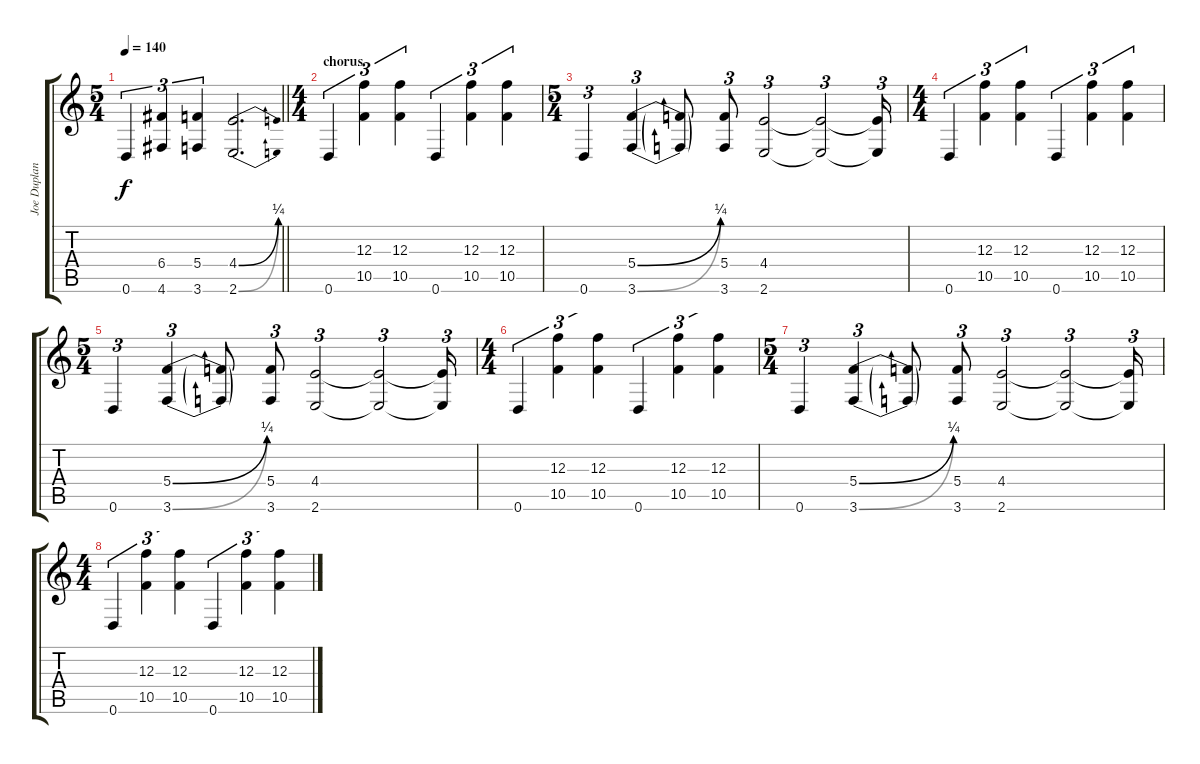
\track ("Joe Duplantier" "Joe Duplan") {instrument overdrivenguitar}
\staff {score tabs}
\tuning (D4 A3 F3 C3 G2 D2) {hide}
\ts (5 4)
\tempo 140
\clef g2
\barLineRight lightlight
\ks c
0.6.4{tu (3 2) dy f} (6.4 4.6).4{tu (3 2)} (5.4 3.6).4{tu (3 2)} (4.4{be (bend 0 0 60 1)} 2.6{be (bend 0 0 60 1)}).2{d} |
\ts (4 4)
\section ("" "chorus")
0.6.4{tu (3 2)} (12.3 10.5).4{tu (3 2)} (12.3 10.5).4{tu (3 2)} 0.6.4{tu (3 2)} (12.3 10.5).4{tu (3 2)} (12.3 10.5).4{tu (3 2)} |
\ts (5 4)
0.6.4{tu (3 2)} (5.4{be (bend 0 0 60 1)} 3.6{be (bend 0 0 60 1)}).4{tu (3 2)} (5.4{t} 3.6{t}).8 (5.4 3.6).8{tu (3 2)} (4.4 2.6).2{tu (3 2)} (4.4{t} 2.6{t}).2{tu (3 2)} (4.4{t} 2.6{t}).16{tu (3 2)} |
\ts (4 4)
0.6.4{tu (3 2)} (12.3 10.5).4{tu (3 2)} (12.3 10.5).4{tu (3 2)} 0.6.4{tu (3 2)} (12.3 10.5).4{tu (3 2)} (12.3 10.5).4{tu (3 2)} |
\ts (5 4)
0.6.4{tu (3 2)} (5.4{be (bend 0 0 60 1)} 3.6{be (bend 0 0 60 1)}).4{tu (3 2)} (5.4{t} 3.6{t}).8 (5.4 3.6).8{tu (3 2)} (4.4 2.6).2{tu (3 2)} (4.4{t} 2.6{t}).2{tu (3 2)} (4.4{t} 2.6{t}).16{tu (3 2)} |
\ts (4 4)
0.6.4{tu (3 2)} (12.3 10.5).4{tu (3 2)} (12.3 10.5).4{tu (3 2)} 0.6.4{tu (3 2)} (12.3 10.5).4{tu (3 2)} (12.3 10.5).4{tu (3 2)} |
\ts (5 4)
0.6.4{tu (3 2)} (5.4{be (bend 0 0 60 1)} 3.6{be (bend 0 0 60 1)}).4{tu (3 2)} (5.4{t} 3.6{t}).8 (5.4 3.6).8{tu (3 2)} (4.4 2.6).2{tu (3 2)} (4.4{t} 2.6{t}).2{tu (3 2)} (4.4{t} 2.6{t}).16{tu (3 2)} |
\ts (4 4)
0.6.4{tu (3 2)} (12.3 10.5).4{tu (3 2)} (12.3 10.5).4{tu (3 2)} 0.6.4{tu (3 2)} (12.3 10.5).4{tu (3 2)} (12.3 10.5).4{tu (3 2)}
